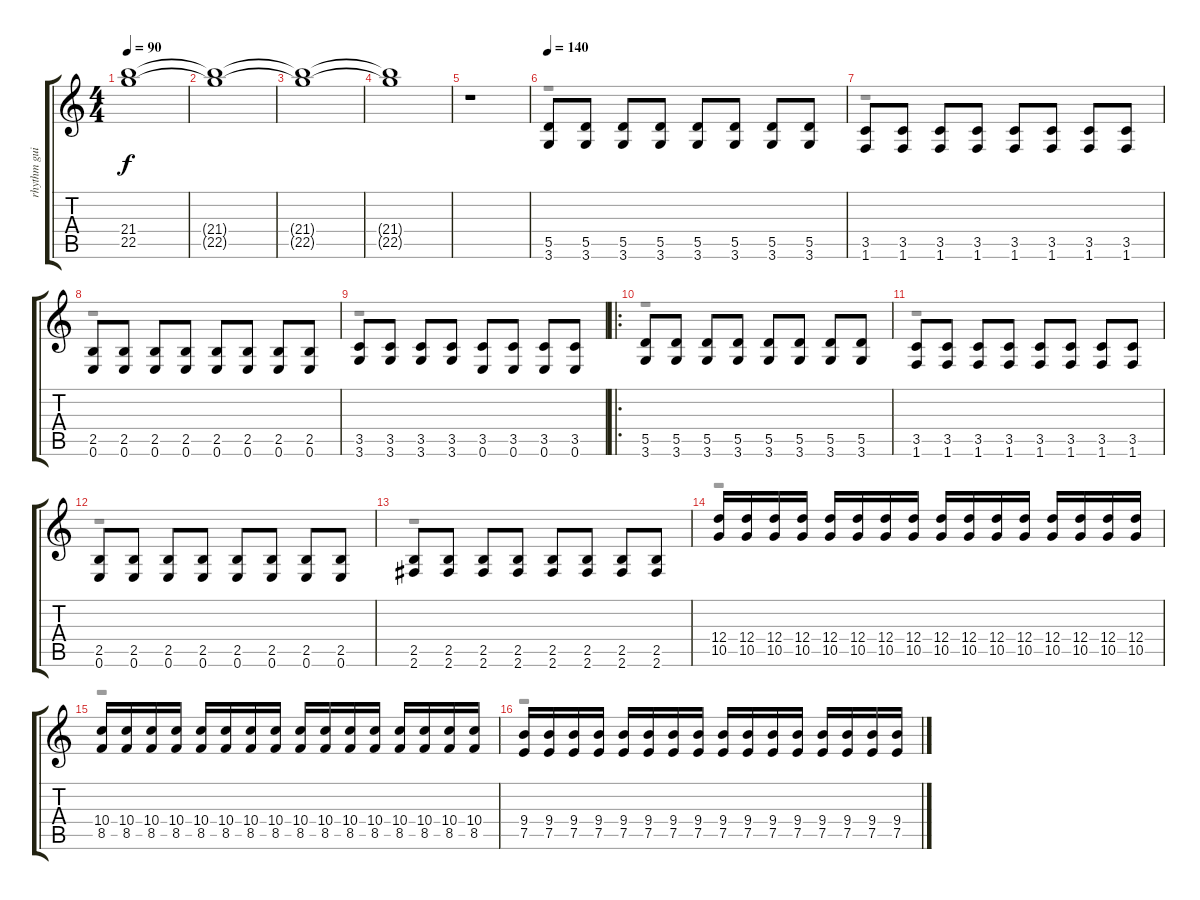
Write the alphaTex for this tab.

\track ("rhythm guitar" "rhythm gui") {instrument distortionguitar}
\staff {score tabs}
\tuning (E4 B3 G3 D3 A2 E2) {hide}
\voice
\ts (4 4)
\tempo 90
\clef g2
\ks c
(21.4{t} 22.5{t}).1{dy f volume 0} |
(21.4{t} 22.5{t}).1 |
(21.4{t} 22.5{t}).1 |
(21.4{t} 22.5{t}).1 |
r.1{volume 16} |
\tempo 140
(5.5 3.6).8 (5.5 3.6).8 (5.5 3.6).8 (5.5 3.6).8 (5.5 3.6).8 (5.5 3.6).8 (5.5 3.6).8 (5.5 3.6).8 |
(3.5 1.6).8 (3.5 1.6).8 (3.5 1.6).8 (3.5 1.6).8 (3.5 1.6).8 (3.5 1.6).8 (3.5 1.6).8 (3.5 1.6).8 |
(2.5 0.6).8 (2.5 0.6).8 (2.5 0.6).8 (2.5 0.6).8 (2.5 0.6).8 (2.5 0.6).8 (2.5 0.6).8 (2.5 0.6).8 |
(3.5 3.6).8 (3.5 3.6).8 (3.5 3.6).8 (3.5 3.6).8 (3.5 0.6).8 (3.5 0.6).8 (3.5 0.6).8 (3.5 0.6).8 |
\ro
(5.5 3.6).8 (5.5 3.6).8 (5.5 3.6).8 (5.5 3.6).8 (5.5 3.6).8 (5.5 3.6).8 (5.5 3.6).8 (5.5 3.6).8 |
(3.5 1.6).8 (3.5 1.6).8 (3.5 1.6).8 (3.5 1.6).8 (3.5 1.6).8 (3.5 1.6).8 (3.5 1.6).8 (3.5 1.6).8 |
(2.5 0.6).8 (2.5 0.6).8 (2.5 0.6).8 (2.5 0.6).8 (2.5 0.6).8 (2.5 0.6).8 (2.5 0.6).8 (2.5 0.6).8 |
(2.5 2.6).8 (2.5 2.6).8 (2.5 2.6).8 (2.5 2.6).8 (2.5 2.6).8 (2.5 2.6).8 (2.5 2.6).8 (2.5 2.6).8 |
(12.4 10.5).16 (12.4 10.5).16 (12.4 10.5).16 (12.4 10.5).16 (12.4 10.5).16 (12.4 10.5).16 (12.4 10.5).16 (12.4 10.5).16 (12.4 10.5).16 (12.4 10.5).16 (12.4 10.5).16 (12.4 10.5).16 (12.4 10.5).16 (12.4 10.5).16 (12.4 10.5).16 (12.4 10.5).16 |
(10.4 8.5).16 (10.4 8.5).16 (10.4 8.5).16 (10.4 8.5).16 (10.4 8.5).16 (10.4 8.5).16 (10.4 8.5).16 (10.4 8.5).16 (10.4 8.5).16 (10.4 8.5).16 (10.4 8.5).16 (10.4 8.5).16 (10.4 8.5).16 (10.4 8.5).16 (10.4 8.5).16 (10.4 8.5).16 |
(9.4 7.5).16 (9.4 7.5).16 (9.4 7.5).16 (9.4 7.5).16 (9.4 7.5).16 (9.4 7.5).16 (9.4 7.5).16 (9.4 7.5).16 (9.4 7.5).16 (9.4 7.5).16 (9.4 7.5).16 (9.4 7.5).16 (9.4 7.5).16 (9.4 7.5).16 (9.4 7.5).16 (9.4 7.5).16
\voice
\clef g2
\ottava regular
\simile none
\ks c
|
|
|
|
|
r.1 |
r.1 |
r.1 |
r.1 |
r.1 |
r.1 |
r.1 |
r.1 |
r.1 |
r.1 |
r.1
